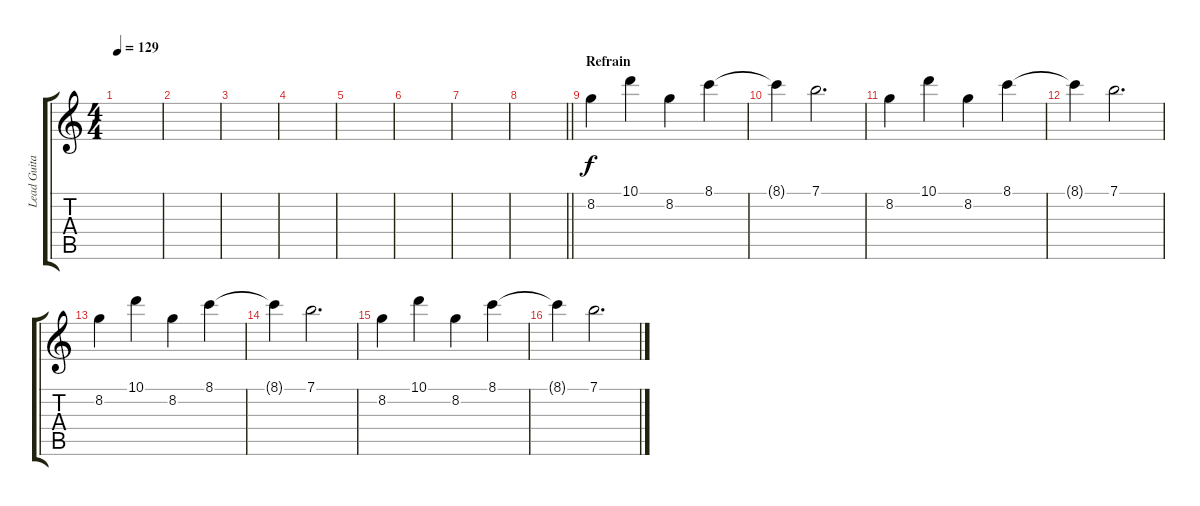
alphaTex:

\track ("Lead Guitar" "Lead Guita") {instrument overdrivenguitar}
\staff {score tabs}
\tuning (E4 B3 G3 D3 A2 E2) {hide}
\ts (4 4)
\tempo 129
\clef g2
\ks c
|
|
|
|
|
|
|
\barLineRight lightlight
|
\section ("" "Refrain")
8.2.4 10.1.4 8.2.4 8.1.4 |
8.1{t}.4 7.1.2{d} |
8.2.4 10.1.4 8.2.4 8.1.4 |
8.1{t}.4 7.1.2{d} |
8.2.4 10.1.4 8.2.4 8.1.4 |
8.1{t}.4 7.1.2{d} |
8.2.4 10.1.4 8.2.4 8.1.4 |
8.1{t}.4 7.1.2{d}
